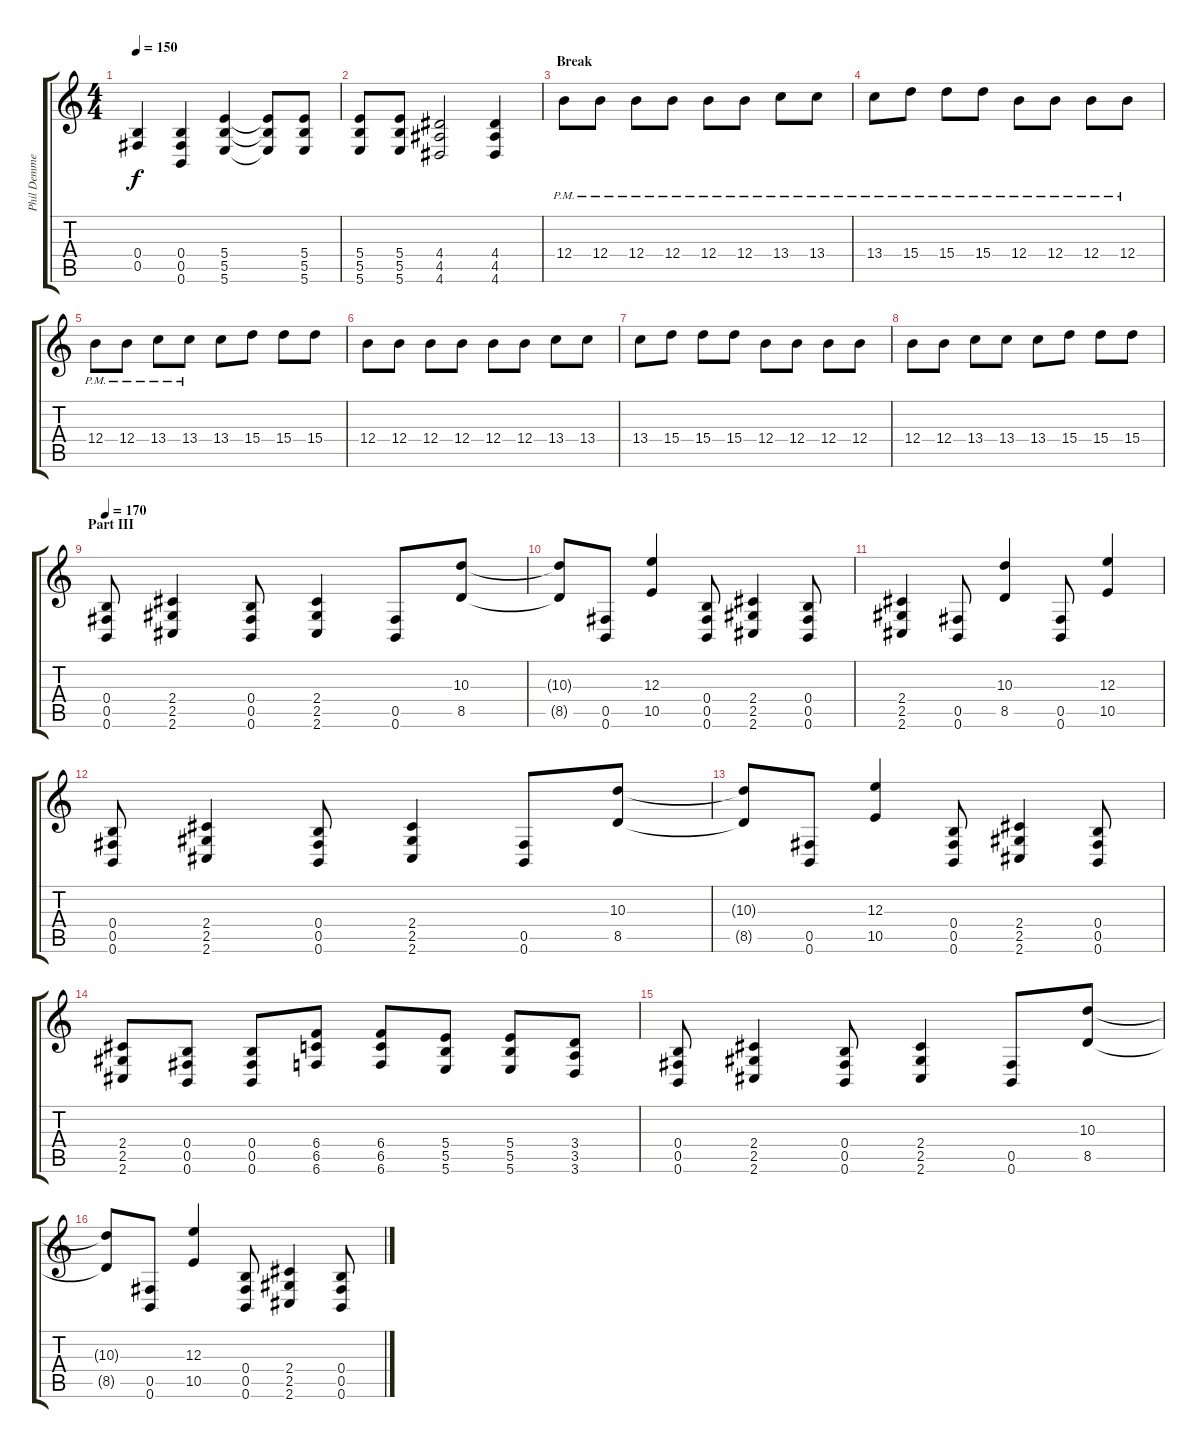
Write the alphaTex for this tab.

\track ("Phil Demmel" "Phil Demme") {instrument distortionguitar}
\staff {score tabs}
\tuning (Db4 Ab3 E3 B2 Gb2 B1) {hide}
\ts (4 4)
\tempo 150
\clef g2
\ks c
(0.4{t} 0.5{t}).4{dy f} (0.4 0.5 0.6).4 (5.4 5.5 5.6).4 (5.4{t} 5.5{t} 5.6{t}).8 (5.4 5.5 5.6).8 |
(5.4 5.5 5.6).8 (5.4 5.5 5.6).8 (4.4 4.5 4.6).2 (4.4 4.5 4.6).4 |
\section ("" "Break")
12.4{pm}.8 12.4{pm}.8 12.4{pm}.8 12.4{pm}.8 12.4{pm}.8 12.4{pm}.8 13.4{pm}.8 13.4{pm}.8 |
13.4{pm}.8 15.4{pm}.8 15.4{pm}.8 15.4{pm}.8 12.4{pm}.8 12.4{pm}.8 12.4{pm}.8 12.4{pm}.8 |
12.4{pm}.8 12.4{pm}.8 13.4{pm}.8 13.4{pm}.8 13.4.8 15.4.8 15.4.8 15.4.8 |
12.4.8 12.4.8 12.4.8 12.4.8 12.4.8 12.4.8 13.4.8 13.4.8 |
13.4.8 15.4.8 15.4.8 15.4.8 12.4.8 12.4.8 12.4.8 12.4.8 |
12.4.8 12.4.8 13.4.8 13.4.8 13.4.8 15.4.8 15.4.8 15.4.8 |
\section ("" "Part III")
\tempo 170
(0.4 0.5 0.6).8 (2.4 2.5 2.6).4 (0.4 0.5 0.6).8 (2.4 2.5 2.6).4 (0.5 0.6).8 (10.3 8.5).8 |
(10.3{t} 8.5{t}).8 (0.5 0.6).8 (12.3 10.5).4 (0.4 0.5 0.6).8 (2.4 2.5 2.6).4 (0.4 0.5 0.6).8 |
(2.4 2.5 2.6).4 (0.5 0.6).8 (10.3 8.5).4 (0.5 0.6).8 (12.3 10.5).4 |
(0.4 0.5 0.6).8 (2.4 2.5 2.6).4 (0.4 0.5 0.6).8 (2.4 2.5 2.6).4 (0.5 0.6).8 (10.3 8.5).8 |
(10.3{t} 8.5{t}).8 (0.5 0.6).8 (12.3 10.5).4 (0.4 0.5 0.6).8 (2.4 2.5 2.6).4 (0.4 0.5 0.6).8 |
(2.4 2.5 2.6).8 (0.4 0.5 0.6).8 (0.4 0.5 0.6).8 (6.4 6.5 6.6).8 (6.4 6.5 6.6).8 (5.4 5.5 5.6).8 (5.4 5.5 5.6).8 (3.4 3.5 3.6).8 |
(0.4 0.5 0.6).8 (2.4 2.5 2.6).4 (0.4 0.5 0.6).8 (2.4 2.5 2.6).4 (0.5 0.6).8 (10.3 8.5).8 |
(10.3{t} 8.5{t}).8 (0.5 0.6).8 (12.3 10.5).4 (0.4 0.5 0.6).8 (2.4 2.5 2.6).4 (0.4 0.5 0.6).8
